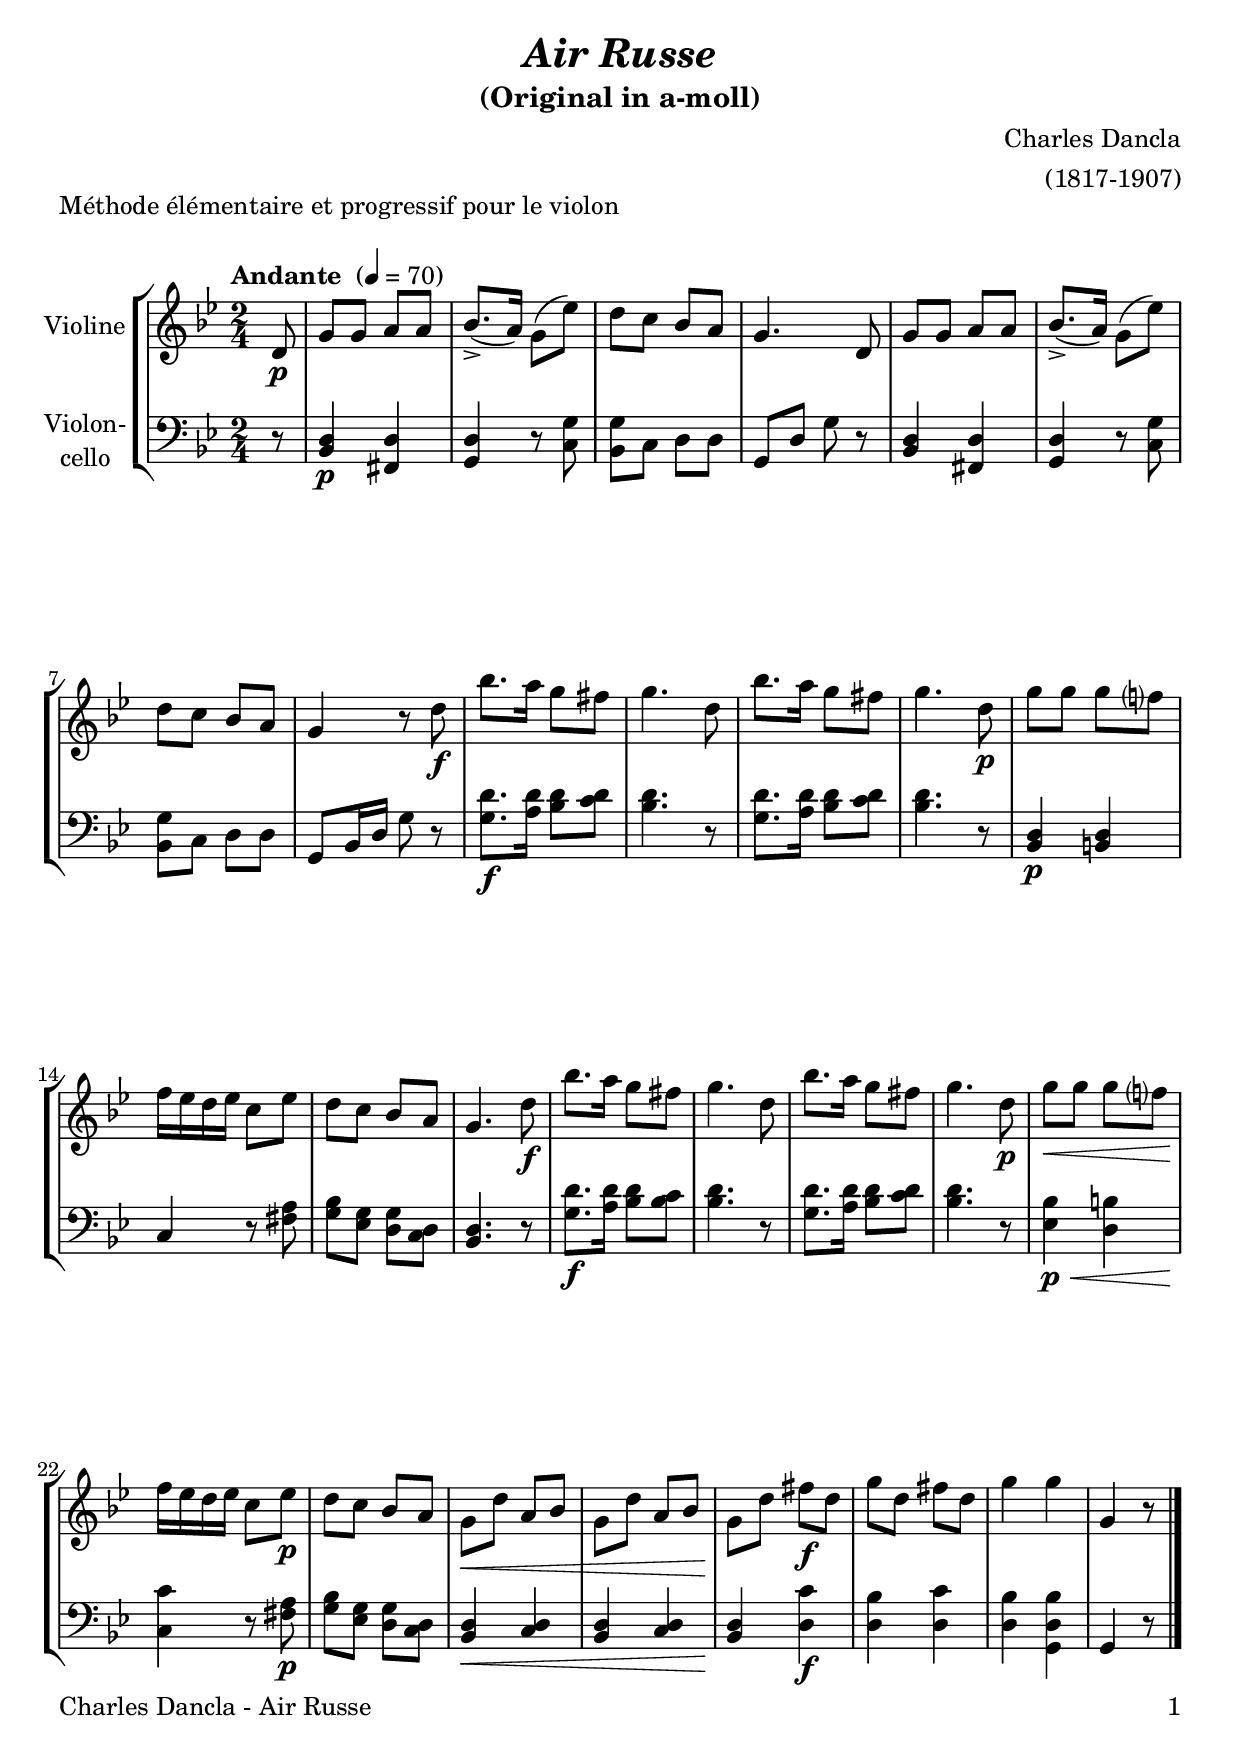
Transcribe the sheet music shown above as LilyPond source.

\version "2.18.2"
\include "deutsch.ly"
  
#(set-global-staff-size 22)

\header {
  title     = \markup \bold \italic "Air Russe"
  subtitle  = "(Original in a-moll)"
  composer  = "Charles Dancla"
  arranger  = "(1817-1907)"
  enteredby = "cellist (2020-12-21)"
  piece     = "Méthode élémentaire et progressif pour le violon"
}

voiceconsts = {
  \key a \minor
  \time 2/4
  \clef "treble"
%  \numericTimeSignature
  % Set default beaming for all staves
%  \set Timing.beamExceptions = #'()
%  \set Timing.baseMoment     = #(ly:make-moment 1 4)
%  \set Timing.beatStructure  = #'(1 1 1)
  \tempo "Andante " 4=70
}

mivl = "violin"
%miba = "pizzicato strings"
miba = "cello"

arco = \markup \italic "arco"
pizz = \markup \italic "pizz."
rit  = \mark \markup \box \italic "rit."
simi = \markup \italic "simile"

va = \relative c' {
  \voiceconsts

  \partial 8 e8\p
  a a h h
  c8.(-> h16) a8( f')
  e d c h
  a4. e8
  a a h h
  c8.(-> h16) a8( f')

  e d c h
  a4 r8 e'\f
  c'8. h16 a8 gis
  a4. e8
  c'8. h16 a8 gis
  a4. e8\p
  a a a g?
  g16 f e f d8 f

  e d c h
  a4. e'8\f
  c'8. h16 a8 gis
  a4. e8
  c'8. h16 a8 gis
  a4. e8\p
  a\< a a g?

  g16\! f e f d8 f\p
  e d c h
  a\< e' h c
  a e' h c
  a\! e' gis\f e
  a e gis e
  a4 a
  a, r8 \bar "|."
}

vb = \relative c {
  \voiceconsts
  \clef "bass"
  
  \partial 8 r8
  <c e>4\p <gis e'>
  <a e'> r8 <d a'>
  <c a'> d e e
  a, e' a r
  <c, e>4 <gis e'>
  <a e'> r8 <d a'>

  <c a'> d e e
  a, c16 e a8 r
  <a e'>8.\f <h e>16 <c e>8 <d e>
  <c e>4. r8
  <a e'>8. <h e>16 <c e>8 <d e>
  <c e>4. r8
  <c, e>4\p <cis e>
  d r8 <gis h>

  <a c> <f a> <e a> <d e>
  <c e>4. r8
  <a' e'>8.\f <h e>16 <c e>8 <d c>
  <c e>4. r8
  <a e'>8. <h e>16 <c e>8 <d e>
  <c e>4. r8
  <f, c'>4\p\< <e cis'>

  <d d'>\! r8 <gis h>\p
  <a c> <f a> <e a> <d e>
  <c e>4\< <d e>
  <c e> <d e>
  <c e>\! <e d'>\f
  <e c'> <e d'>
  <e c'> <a, e' c'>
  a r8 \bar "|."
}


music = \new StaffGroup <<
      \new Staff {
	\set Staff.midiInstrument = \mivl
	\set Staff.instrumentName = \markup \center-column { "Violine" }
	\transpose a g { \va }
      }

      \new Staff {
	\set Staff.midiInstrument = \miba
	\set Staff.instrumentName = \markup \center-column { "Violon-" "cello" }
	\transpose a g { \vb }
      }
>>

\book {
   \paper {
    print-page-number = ##t
    print-first-page-number = ##t
    ragged-last-bottom = ##f
    oddHeaderMarkup = \markup \null
    evenHeaderMarkup = \markup \null
    oddFooterMarkup = \markup {
      \fill-line {
        \on-the-fly #print-page-number-check-first
        "Charles Dancla - Air Russe" \fromproperty #'page:page-number-string
      }
    }
    evenFooterMarkup = \oddFooterMarkup
  } \score {
    \music
    \layout {}
  }

  \score {
    \unfoldRepeats \music

    \midi {
      \context {
        \Score
      }
    }
  }
}